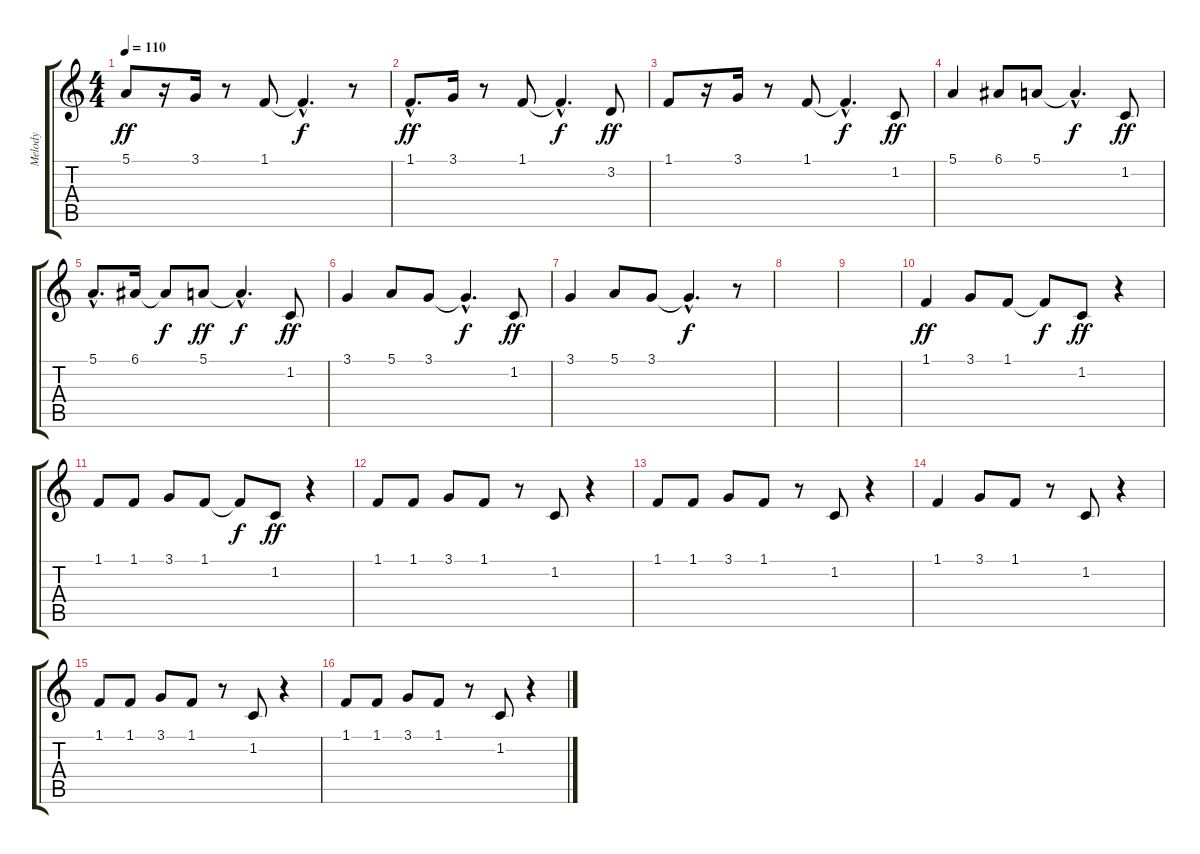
\track ("Melody" "Melody") {instrument harmonica}
\staff {score tabs}
\tuning (E4 B3 G3 D3 A2 E2) {hide}
\ts (4 4)
\tempo 110
\clef g2
\ks c
5.1.8{dy ff} r.16 3.1.16 r.8 1.1.8 1.1{hac t}.4{d dy f} r.8 |
1.1{hac}.8{d dy ff} 3.1.16 r.8 1.1.8 1.1{hac t}.4{d dy f} 3.2.8{dy ff} |
1.1.8 r.16 3.1.16 r.8 1.1.8 1.1{hac t}.4{d dy f} 1.2.8{dy ff} |
5.1.4 6.1.8 5.1.8 5.1{hac t}.4{d dy f} 1.2.8{dy ff} |
5.1{hac}.8{d} 6.1.16 6.1{t}.8{dy f} 5.1.8{dy ff} 5.1{hac t}.4{d dy f} 1.2.8{dy ff} |
3.1.4 5.1.8 3.1.8 3.1{hac t}.4{d dy f} 1.2.8{dy ff} |
3.1.4 5.1.8 3.1.8 3.1{hac t}.4{d dy f} r.8 |
|
|
1.1.4{dy ff} 3.1.8 1.1.8 1.1{t}.8{dy f} 1.2.8{dy ff} r.4 |
1.1.8 1.1.8 3.1.8 1.1.8 1.1{t}.8{dy f} 1.2.8{dy ff} r.4 |
1.1.8 1.1.8 3.1.8 1.1.8 r.8 1.2.8 r.4 |
1.1.8 1.1.8 3.1.8 1.1.8 r.8 1.2.8 r.4 |
1.1.4 3.1.8 1.1.8 r.8 1.2.8 r.4 |
1.1.8 1.1.8 3.1.8 1.1.8 r.8 1.2.8 r.4 |
1.1.8 1.1.8 3.1.8 1.1.8 r.8 1.2.8 r.4
